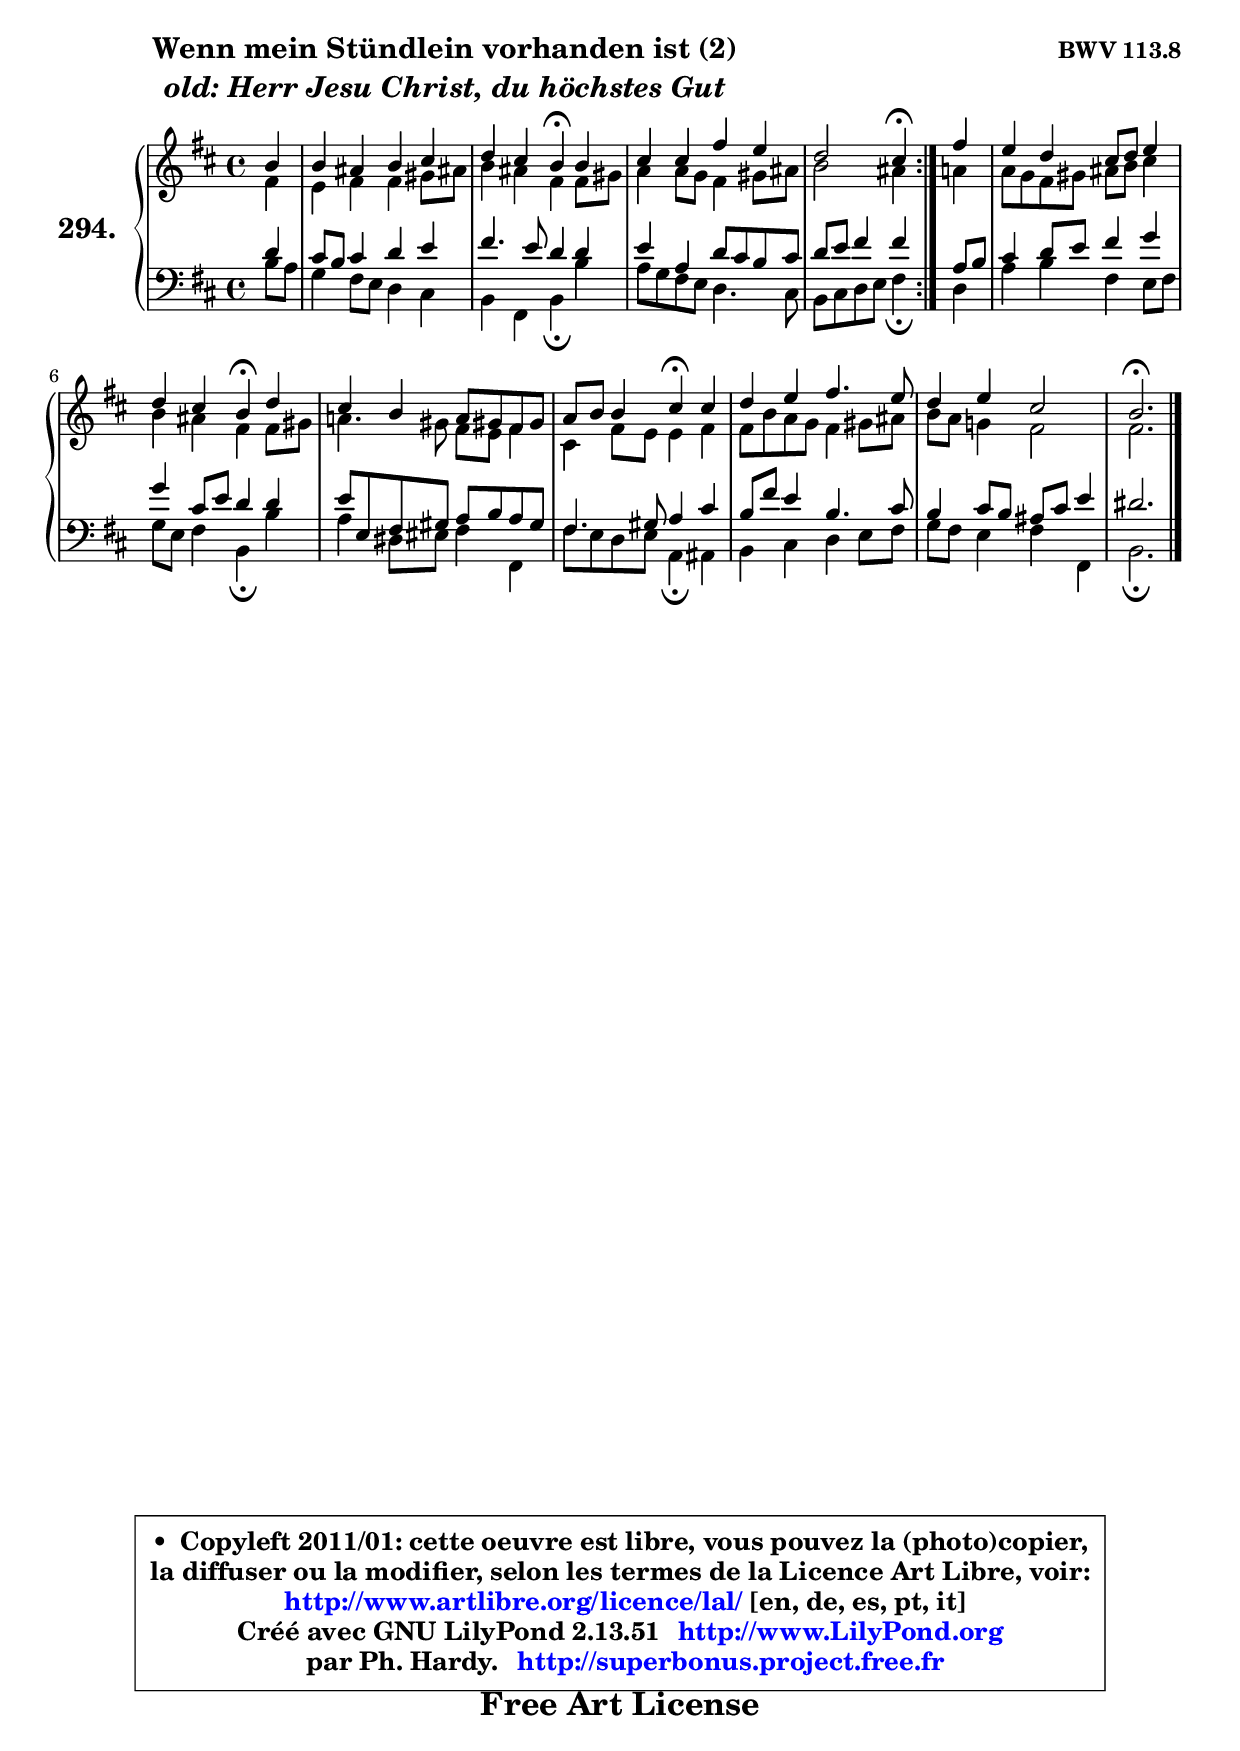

\version "2.13.51"

    \paper {
%	system-system-spacing #'padding = #0.1
%	score-system-spacing #'padding = #0.1
%	ragged-bottom = ##f
%	ragged-last-bottom = ##f
	}

    \header {
      opus = \markup { \bold "BWV 113.8" }
      piece = \markup { \hspace #9 \fontsize #2 \bold \column \center-align { \line { "Wenn mein Stündlein vorhanden ist (2)" }
                     \line { \italic "old: Herr Jesu Christ, du höchstes Gut" }
                 } }
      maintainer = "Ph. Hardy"
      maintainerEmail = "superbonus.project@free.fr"
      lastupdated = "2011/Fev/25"
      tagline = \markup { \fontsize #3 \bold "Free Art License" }
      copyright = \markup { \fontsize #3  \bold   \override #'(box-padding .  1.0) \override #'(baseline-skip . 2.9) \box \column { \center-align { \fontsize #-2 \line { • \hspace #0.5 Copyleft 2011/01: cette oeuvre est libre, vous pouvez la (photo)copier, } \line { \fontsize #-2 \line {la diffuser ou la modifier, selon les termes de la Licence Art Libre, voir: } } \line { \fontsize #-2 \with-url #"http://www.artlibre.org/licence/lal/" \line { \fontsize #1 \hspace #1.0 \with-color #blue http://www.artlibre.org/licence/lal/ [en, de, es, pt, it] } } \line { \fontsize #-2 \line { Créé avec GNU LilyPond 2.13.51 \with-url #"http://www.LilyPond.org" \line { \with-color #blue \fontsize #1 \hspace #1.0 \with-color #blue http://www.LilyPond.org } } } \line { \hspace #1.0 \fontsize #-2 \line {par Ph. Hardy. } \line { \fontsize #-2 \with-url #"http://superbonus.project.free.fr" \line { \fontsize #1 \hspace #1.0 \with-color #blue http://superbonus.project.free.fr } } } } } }

	  }

  guidemidi = {
	\repeat volta 2 {
        r4 |
        R1 |
        r2 \tempo 4 = 30 r4 \tempo 4 = 78 r4 |
        R1 |
        r2 \tempo 4 = 30 r4 \tempo 4 = 78 } %fin du repeat
        r4 |
        R1 |
        r2 \tempo 4 = 30 r4 \tempo 4 = 78 r4 |
        R1 |
        r2 \tempo 4 = 30 r4 \tempo 4 = 78 r4 |
        R1 |
        R1 |
        \tempo 4 = 40 r2. 
	}

  upper = {
	\time 4/4
	\key b \minor
	\clef treble
	\partial 4
	\voiceOne
	<< { 
	% SOPRANO
	\set Voice.midiInstrument = "acoustic grand"
	\relative c'' {
	\repeat volta 2 {
        b4 |
        b4 ais b cis |
        d4 cis b\fermata b |
        cis4 cis fis e |
        d2 cis4\fermata } %fin du repeat
        fis4 |
        e4 d cis8 d e4 |
        d4 cis b\fermata d |
        cis4 b a8 gis! fis gis |
        a8 b b4 cis\fermata cis |
        d4 e fis4. e8 |
        d4 e cis2 |
        b2.\fermata
        \bar "|."
	} % fin de relative
	}

	\context Voice="1" { \voiceTwo 
	% ALTO
	\set Voice.midiInstrument = "acoustic grand"
	\relative c' {
	\repeat volta 2 {
        fis4 |
        e4 fis fis gis8 ais! |
        b4 ais fis fis8 gis |
        a4 a8 g fis4 gis8 ais |
        b2 ais4 } %fin du repeat
        a4 |
        a8 g fis gis ais b cis4 |
        b4 ais fis fis8 gis |
        a!4. gis8 fis e fis4 |
        cis4 fis8 e e4 fis |
        fis8 b a g fis4 gis8 ais |
        b8 a g!4 fis2 |
        fis2.
        \bar "|."
	} % fin de relative
	\oneVoice
	} >>
	}

    lower = {
	\time 4/4
	\key b \minor
	\clef bass
	\partial 4
        \mergeDifferentlyDottedOn
	\voiceOne
	<< { 
	% TENOR
	\set Voice.midiInstrument = "acoustic grand"
	\relative c' {
	\repeat volta 2 {
        d4 |
        cis8 b cis4 d e |
        fis4. e8 d4 d |
        e4 a, d8 cis b cis |
        d8 e fis4 fis } %fin du repeat
        a,8 b |
        cis4 d8 e fis4 g |
        g4 cis,8 e d4 d |
        e8 e, fis gis a b a gis |
        fis4. gis8 a4 cis |
        b8 fis' e4 b4. cis8 |
        b4 cis8 b ais cis e4 |
        dis2.
        \bar "|."
	} % fin de relative
	}
	\context Voice="1" { \voiceTwo 
	% BASS
	\set Voice.midiInstrument = "acoustic grand"
	\relative c' {
	\repeat volta 2 {
        b8 a |
        g4 fis8 e d4 cis |
        b4 fis b\fermata b' |
        a8 g fis e d4. cis8 |
        b8 cis d e fis4\fermata } %fin du repeat
        d4 |
        a'4 b fis e8 fis |
        g8 e fis4 b,\fermata b' |
        a4 dis,8 eis fis4 fis, |
        fis'8 e d e a,4\fermata ais |
        b4 cis d e8 fis |
        g8 fis e4 fis fis, |
        b2.\fermata
        \bar "|."
	} % fin de relative
	\oneVoice
	} >>
	}


    \score { 

	\new PianoStaff <<
	\set PianoStaff.instrumentName = \markup { \bold \huge "294." }
	\new Staff = "upper" \upper
	\new Staff = "lower" \lower
	>>

    \layout {
%	ragged-last = ##f
	   }

         } % fin de score

  \score {
    \unfoldRepeats { << \guidemidi \upper \lower >> }
    \midi {
    \context {
     \Staff
      \remove "Staff_performer"
               }

     \context {
      \Voice
       \consists "Staff_performer"
                }

     \context { 
      \Score
      tempoWholesPerMinute = #(ly:make-moment 78 4)
		}
	    }
	}

